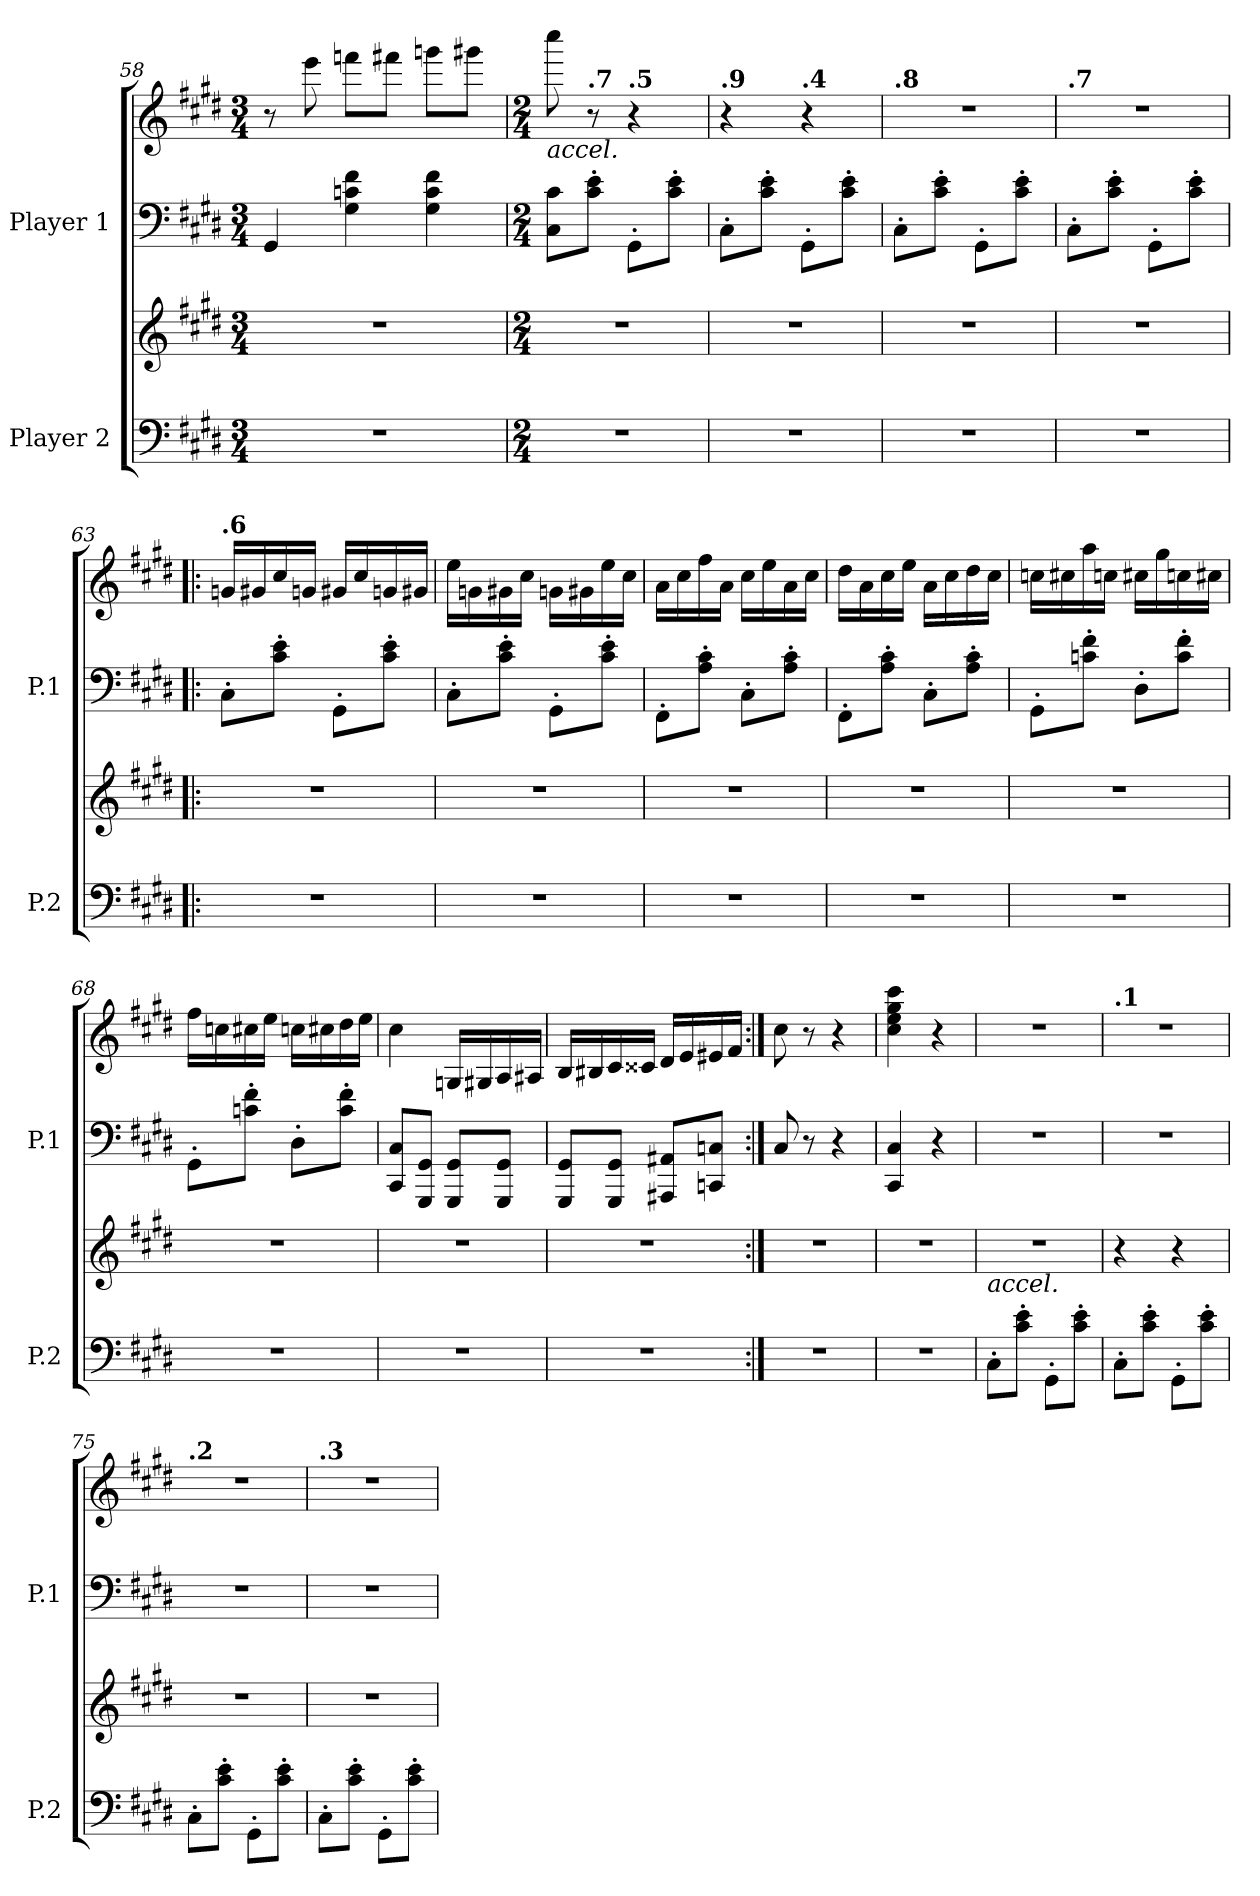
**kern	**kern	**kern	**kern
*part2	*part2	*part1	*part1
*staff4	*staff3	*staff2	*staff1
*I"Player 2	*	*I"Player 1	*
*I'P.2	*	*I'P.1	*
*clefF4	*clefG2	*clefF4	*clefG2
*k[f#c#g#d#]	*k[f#c#g#d#]	*k[f#c#g#d#]	*k[f#c#g#d#]
*M3/4	*M3/4	*M3/4	*M3/4
=58	=58	=58	=58
2.r	2.r	4GG#/	8r
.	.	.	8eee\
.	.	4G#\ 4cn\ 4f#\	8fffn\L
.	.	.	8fff#X\J
.	.	4G#\ 4c\ 4f#\	8gggn\L
.	.	.	8ggg#X\J
!!LO:LB:g=z
=59	=59	=59	=59
*M2/4	*M2/4	*M2/4	*M2/4
*	*	*	*MM50
!	!	!	!LO:TX:b:i:t=accel.
2r	2r	8C#\ 8c#\L	8cccc#\
*	*	*	*MM54
!	!	!	!LO:TX:a:B:t=.7
.	.	8c#\' 8e\'J	8r
*	*	*	*MM59
!	!	!	!LO:TX:a:B:t=.5
.	.	8GG#'\L	4r
.	.	8c#\' 8e\'J	.
=60	=60	=60	=60
*	*	*	*MM68
!	!	!	!LO:TX:a:B:t=.9
2r	2r	8C#'\L	4r
.	.	8c#\' 8e\'J	.
*	*	*	*MM78
!	!	!	!LO:TX:a:B:t=.4
.	.	8GG#'\L	4r
.	.	8c#\' 8e\'J	.
=61	=61	=61	=61
*	*	*	*MM87
!	!	!	!LO:TX:a:B:t=.8
2r	2r	8C#'\L	2r
.	.	8c#\' 8e\'J	.
.	.	8GG#'\L	.
.	.	8c#\' 8e\'J	.
=62	=62	=62	=62
*	*	*	*MM106
!	!	!	!LO:TX:a:B:t=.7
2r	2r	8C#'\L	2r
.	.	8c#\' 8e\'J	.
.	.	8GG#'\L	.
.	.	8c#\' 8e\'J	.
=63!|:	=63!|:	=63!|:	=63!|:
*	*	*	*MM125
!	!	!	!LO:TX:a:B:t=.6
2r	2r	8C#'\L	16gn/LL
*	*	*	*MM128
.	.	.	16g#X/
.	.	8c#\' 8e\'J	16cc#/
.	.	.	16gn/JJ
.	.	8GG#'\L	16g#X/LL
.	.	.	16cc#/
.	.	8c#\' 8e\'J	16gn/
.	.	.	16g#X/JJ
=64	=64	=64	=64
2r	2r	8C#'\L	16ee\LL
.	.	.	16gn\
.	.	8c#\' 8e\'J	16g#X\
.	.	.	16cc#\JJ
.	.	8GG#'\L	16gn\LL
.	.	.	16g#X\
.	.	8c#\' 8e\'J	16ee\
.	.	.	16cc#\JJ
!!LO:LB:g=z
=65	=65	=65	=65
2r	2r	8FF#'\L	16a\LL
.	.	.	16cc#\
.	.	8A\' 8c#\'J	16ff#\
.	.	.	16a\JJ
.	.	8C#'\L	16cc#\LL
.	.	.	16ee\
.	.	8A\' 8c#\'J	16a\
.	.	.	16cc#\JJ
=66	=66	=66	=66
2r	2r	8FF#'\L	16dd#\LL
.	.	.	16a\
.	.	8A\' 8c#\'J	16cc#\
.	.	.	16ee\JJ
.	.	8C#'\L	16a\LL
.	.	.	16cc#\
.	.	8A\' 8c#\'J	16dd#\
.	.	.	16cc#\JJ
=67	=67	=67	=67
2r	2r	8GG#'\L	16ccn\LL
.	.	.	16cc#X\
.	.	8cn\' 8f#\'J	16aa\
.	.	.	16ccn\JJ
.	.	8D#'\L	16cc#X\LL
.	.	.	16gg#\
.	.	8c\' 8f#\'J	16ccn\
.	.	.	16cc#X\JJ
=68	=68	=68	=68
2r	2r	8GG#'\L	16ff#\LL
.	.	.	16ccn\
.	.	8cn\' 8f#\'J	16cc#X\
.	.	.	16ee\JJ
.	.	8D#'\L	16ccn\LL
.	.	.	16cc#X\
.	.	8c\' 8f#\'J	16dd#\
.	.	.	16ee\JJ
!!LO:PB:g=z
=69	=69	=69	=69
2r	2r	8CC#/ 8C#/L	4cc#\
.	.	8GGG#/ 8GG#/J	.
.	.	8GGG#/ 8GG#/L	16Gn/LL
.	.	.	16G#X/
.	.	8GGG#/ 8GG#/J	16A/
.	.	.	16A#X/JJ
=70	=70	=70	=70
2r	2r	8GGG#/ 8GG#/L	16B/LL
.	.	.	16B#X/
.	.	8GGG#/ 8GG#/J	16c#/
.	.	.	16c##X/JJ
.	.	8AAA#X/ 8AA#X/L	16d#/LL
.	.	.	16e/
.	.	8CCn/ 8Cn/J	16e#X/
.	.	.	16f#/JJ
=71:|!	=71:|!	=71:|!	=71:|!
2r	2r	8C#/	8cc#\
.	.	8r	8r
.	.	4r	4r
=72	=72	=72	=72
*	*	*	*8va
2r	2r	4CC#/ 4C#/	4ccc#\ 4eee\ 4ggg#\ 4cccc#\
.	.	4r	4r
=73	=73	=73	=73
*	*	*	*X8va
*	*	*	*MM80
!	!LO:TX:b:i:t=accel.	!	!
8C#'\L	2r	2r	2r
8c#\' 8e\'J	.	.	.
8GG#'\L	.	.	.
8c#\' 8e\'J	.	.	.
=74	=74	=74	=74
*	*	*	*MM109
!	!	!	!LO:TX:a:B:t=.1
8C#'\L	4r	2r	2r
8c#\' 8e\'J	.	.	.
8GG#'\L	4r	.	.
8c#\' 8e\'J	.	.	.
=75	=75	=75	=75
*	*	*	*MM138
!	!	!	!LO:TX:a:B:t=.2
8C#'\L	2r	2r	2r
8c#\' 8e\'J	.	.	.
8GG#'\L	.	.	.
8c#\' 8e\'J	.	.	.
!!LO:LB:g=z
=76	=76	=76	=76
*	*	*	*MM167
!	!	!	!LO:TX:a:B:t=.3
8C#'\L	2r	2r	2r
8c#\' 8e\'J	.	.	.
8GG#'\L	.	.	.
8c#\' 8e\'J	.	.	.
=	=	=	=
*-	*-	*-	*-
